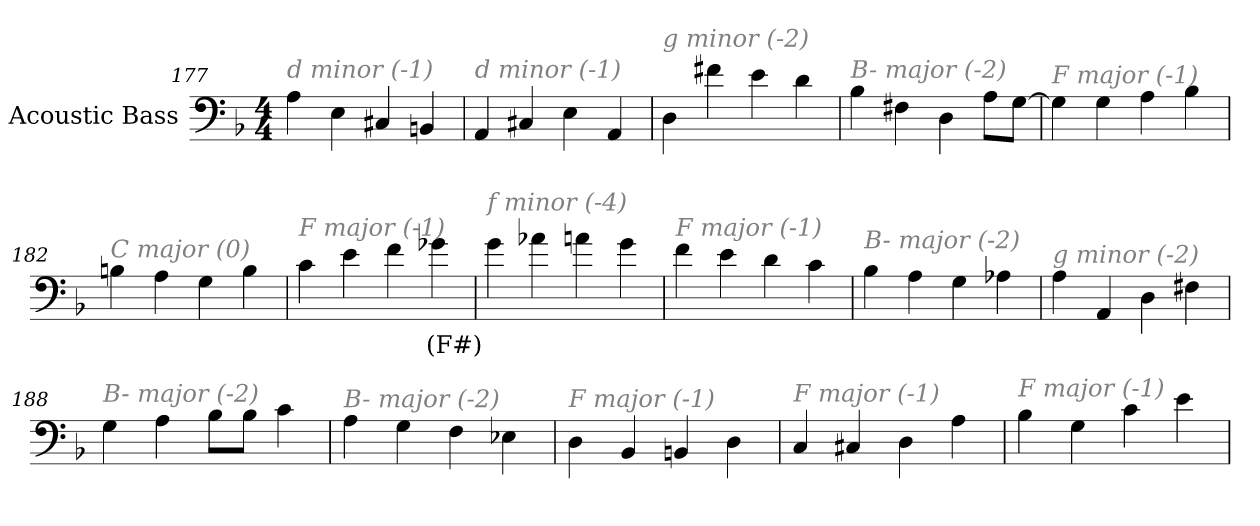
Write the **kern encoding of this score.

**kern	**text
*part1	*part1
*staff1	*staff1
*I"Acoustic Bass	*
*clefF4	*
*ITrd7c12	*
*k[b-]	*
*F:	*
*M4/4	*
=177	=177
!LO:TX:i:color=#808080:t=d minor (-1)	!
4AA	.
4EE	.
4CC#X	.
4BBBn	.
=178	=178
!LO:TX:i:color=#808080:t=d minor (-1)	!
4AAA	.
4CC#X	.
4EE	.
4AAA	.
=179	=179
!LO:TX:i:color=#808080:t=g minor (-2)	!
4DD	.
4F#X	.
4E	.
4D	.
=180	=180
!LO:TX:i:color=#808080:t=B- major (-2)	!
4BB-	.
4FF#X	.
4DD	.
8AAL	.
[8GGJ	.
=181	=181
!LO:TX:i:color=#808080:t=F major (-1)	!
4GG]	.
4GG	.
4AA	.
4BB-	.
=182	=182
!LO:TX:i:color=#808080:t=C major (0)	!
4BBn	.
4AA	.
4GG	.
4BB	.
=183	=183
!LO:TX:i:color=#808080:t=F major (-1)	!
4C	.
4E	.
4F	.
4G-Xi	(F#)
=184	=184
!LO:TX:i:color=#808080:t=f minor (-4)	!
4G	.
4A-X	.
4An	.
4G	.
=185	=185
!LO:TX:i:color=#808080:t=F major (-1)	!
4F	.
4E	.
4D	.
4C	.
=186	=186
!LO:TX:i:color=#808080:t=B- major (-2)	!
4BB-	.
4AA	.
4GG	.
4AA-X	.
=187	=187
!LO:TX:i:color=#808080:t=g minor (-2)	!
4AA	.
4AAA	.
4DD	.
4FF#X	.
=188	=188
!LO:TX:i:color=#808080:t=B- major (-2)	!
4GG	.
4AA	.
8BB-L	.
8BB-J	.
4C	.
=189	=189
!LO:TX:i:color=#808080:t=B- major (-2)	!
4AA	.
4GG	.
4FF	.
4EE-X	.
=190	=190
!LO:TX:i:color=#808080:t=F major (-1)	!
4DD	.
4BBB-	.
4BBBn	.
4DD	.
=191	=191
!LO:TX:i:color=#808080:t=F major (-1)	!
4CC	.
4CC#X	.
4DD	.
4AA	.
=192	=192
!LO:TX:i:color=#808080:t=F major (-1)	!
4BB-	.
4GG	.
4C	.
4E	.
=	=
*-	*-
